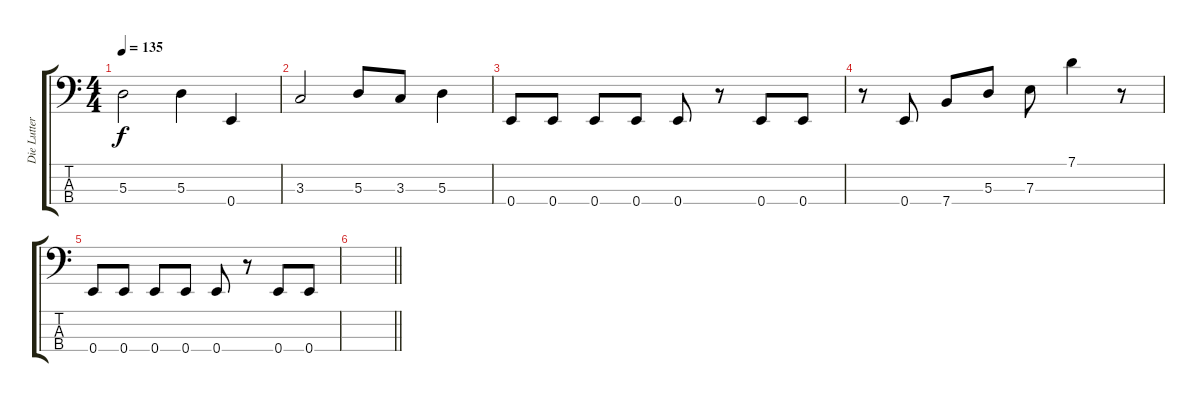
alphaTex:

\track ("Die Lutter" "Die Lutter") {instrument electricbasspick}
\staff {score tabs}
\tuning (G2 D2 A1 E1) {hide}
\ts (4 4)
\tempo 135
\clef f4
\ks c
5.3.2{dy f} 5.3.4 0.4.4 |
3.3.2 5.3.8 3.3.8 5.3.4 |
0.4.8 0.4.8 0.4.8 0.4.8 0.4.8 r.8 0.4.8 0.4.8 |
r.8 0.4.8 7.4.8 5.3.8 7.3.8 7.1.4 r.8 |
0.4.8 0.4.8 0.4.8 0.4.8 0.4.8 r.8 0.4.8 0.4.8 |
\barLineRight lightlight
